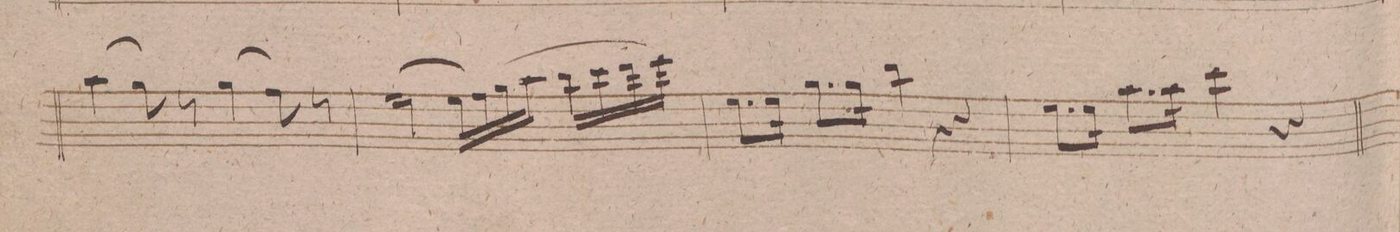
**kern	**dynam
*I"Violino 1mo	*
*clefG2	*
*k[f#c#g#d#]	*
*met(c)	*
*M4/4	*
(>4aa\	.
8gg#\)	.
8r	.
(>4gg#\	.
8ff#\)	.
8r	.
=14	=14
*2\right	*
[2ee\	.
16ee\LL]	.
16ff#\	.
(>16gg#\	.
16aa\JJ	.
16bb\LL	.
16ccc#\	.
16ddd#\	.
16eee\JJ)	.
=15	=15
8.ee\L	.
16ee\Jk	.
8.gg#\L	.
16gg#\Jk	.
4bb\	.
4r	.
=16	=16
8.ee\L	.
16ee\Jk	.
8.aa\L	.
16aa\Jk	.
4ccc#\	.
4r	.
=17	=17
*-	*-
